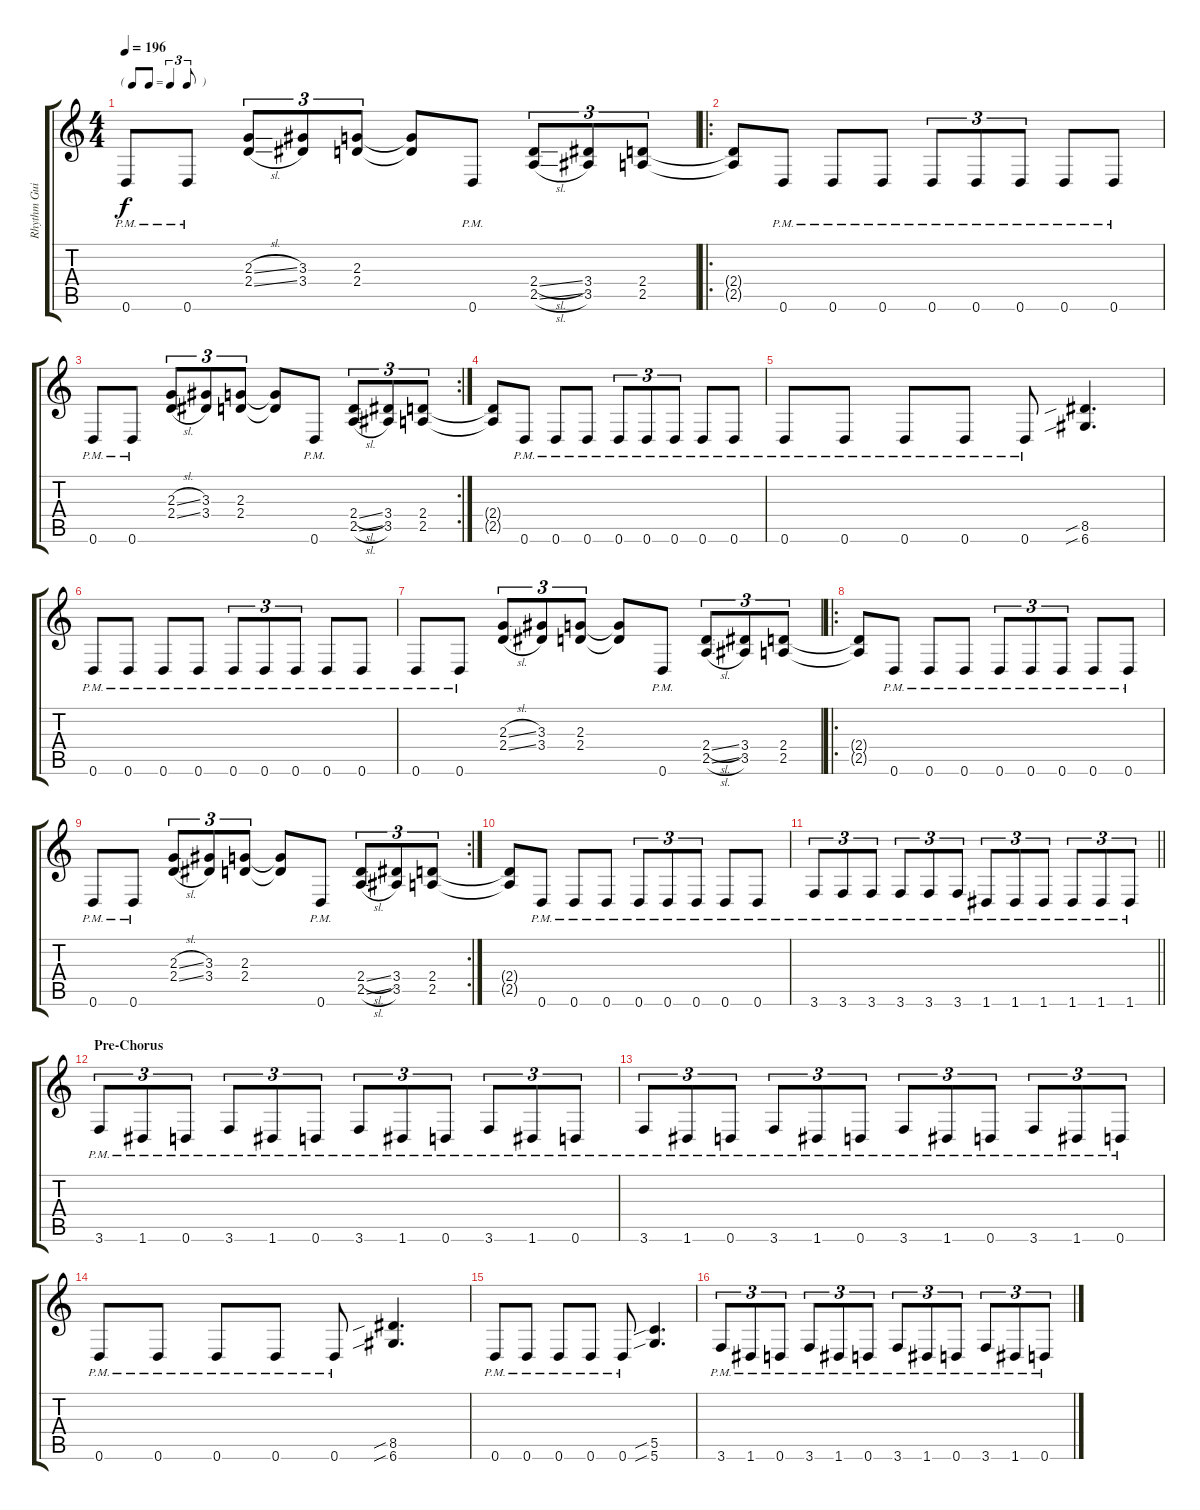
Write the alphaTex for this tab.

\track ("Rhythm Guitar 2" "Rhythm Gui") {instrument distortionguitar}
\staff {score tabs}
\tuning (D4 A3 F3 C3 G2 D2) {hide}
\ts (4 4)
\tf triplet8th
\tempo 196
\clef g2
\ks c
0.6{pm}.8{dy f} 0.6{pm}.8 (2.3{sl} 2.4{sl}).8{tu (3 2)} (3.3 3.4).8{tu (3 2)} (2.3 2.4).8{tu (3 2)} (2.3{t} 2.4{t}).8 0.6{pm}.8 (2.4{sl} 2.5{sl}).8{tu (3 2)} (3.4 3.5).8{tu (3 2)} (2.4 2.5).8{tu (3 2)} |
\ro
(2.4{t} 2.5{t}).8 0.6{pm}.8 0.6{pm}.8 0.6{pm}.8 0.6{pm}.8{tu (3 2)} 0.6{pm}.8{tu (3 2)} 0.6{pm}.8{tu (3 2)} 0.6{pm}.8 0.6{pm}.8 |
\rc 2
0.6{pm}.8 0.6{pm}.8 (2.3{sl} 2.4{sl}).8{tu (3 2)} (3.3 3.4).8{tu (3 2)} (2.3 2.4).8{tu (3 2)} (2.3{t} 2.4{t}).8 0.6{pm}.8 (2.4{sl} 2.5{sl}).8{tu (3 2)} (3.4 3.5).8{tu (3 2)} (2.4 2.5).8{tu (3 2)} |
(2.4{t} 2.5{t}).8 0.6{pm}.8 0.6{pm}.8 0.6{pm}.8 0.6{pm}.8{tu (3 2)} 0.6{pm}.8{tu (3 2)} 0.6{pm}.8{tu (3 2)} 0.6{pm}.8 0.6{pm}.8 |
0.6{pm}.8 0.6{pm}.8 0.6{pm}.8 0.6{pm}.8 0.6{pm}.8 (8.5{sib} 6.6{sib}).4{d} |
0.6{pm}.8 0.6{pm}.8 0.6{pm}.8 0.6{pm}.8 0.6{pm}.8{tu (3 2)} 0.6{pm}.8{tu (3 2)} 0.6{pm}.8{tu (3 2)} 0.6{pm}.8 0.6{pm}.8 |
0.6{pm}.8 0.6{pm}.8 (2.3{sl} 2.4{sl}).8{tu (3 2)} (3.3 3.4).8{tu (3 2)} (2.3 2.4).8{tu (3 2)} (2.3{t} 2.4{t}).8 0.6{pm}.8 (2.4{sl} 2.5{sl}).8{tu (3 2)} (3.4 3.5).8{tu (3 2)} (2.4 2.5).8{tu (3 2)} |
\ro
(2.4{t} 2.5{t}).8 0.6{pm}.8 0.6{pm}.8 0.6{pm}.8 0.6{pm}.8{tu (3 2)} 0.6{pm}.8{tu (3 2)} 0.6{pm}.8{tu (3 2)} 0.6{pm}.8 0.6{pm}.8 |
\rc 2
0.6{pm}.8 0.6{pm}.8 (2.3{sl} 2.4{sl}).8{tu (3 2)} (3.3 3.4).8{tu (3 2)} (2.3 2.4).8{tu (3 2)} (2.3{t} 2.4{t}).8 0.6{pm}.8 (2.4{sl} 2.5{sl}).8{tu (3 2)} (3.4 3.5).8{tu (3 2)} (2.4 2.5).8{tu (3 2)} |
(2.4{t} 2.5{t}).8 0.6{pm}.8 0.6{pm}.8 0.6{pm}.8 0.6{pm}.8{tu (3 2)} 0.6{pm}.8{tu (3 2)} 0.6{pm}.8{tu (3 2)} 0.6{pm}.8 0.6{pm}.8 |
\barLineRight lightlight
3.6{pm}.8{tu (3 2)} 3.6{pm}.8{tu (3 2)} 3.6{pm}.8{tu (3 2)} 3.6{pm}.8{tu (3 2)} 3.6{pm}.8{tu (3 2)} 3.6{pm}.8{tu (3 2)} 1.6{pm}.8{tu (3 2)} 1.6{pm}.8{tu (3 2)} 1.6{pm}.8{tu (3 2)} 1.6{pm}.8{tu (3 2)} 1.6{pm}.8{tu (3 2)} 1.6{pm}.8{tu (3 2)} |
\section ("" "Pre-Chorus")
3.6{pm}.8{tu (3 2)} 1.6{pm}.8{tu (3 2)} 0.6{pm}.8{tu (3 2)} 3.6{pm}.8{tu (3 2)} 1.6{pm}.8{tu (3 2)} 0.6{pm}.8{tu (3 2)} 3.6{pm}.8{tu (3 2)} 1.6{pm}.8{tu (3 2)} 0.6{pm}.8{tu (3 2)} 3.6{pm}.8{tu (3 2)} 1.6{pm}.8{tu (3 2)} 0.6{pm}.8{tu (3 2)} |
3.6{pm}.8{tu (3 2)} 1.6{pm}.8{tu (3 2)} 0.6{pm}.8{tu (3 2)} 3.6{pm}.8{tu (3 2)} 1.6{pm}.8{tu (3 2)} 0.6{pm}.8{tu (3 2)} 3.6{pm}.8{tu (3 2)} 1.6{pm}.8{tu (3 2)} 0.6{pm}.8{tu (3 2)} 3.6{pm}.8{tu (3 2)} 1.6{pm}.8{tu (3 2)} 0.6{pm}.8{tu (3 2)} |
0.6{pm}.8 0.6{pm}.8 0.6{pm}.8 0.6{pm}.8 0.6{pm}.8 (8.5{sib} 6.6{sib}).4{d} |
0.6{pm}.8 0.6{pm}.8 0.6{pm}.8 0.6{pm}.8 0.6{pm}.8 (5.5{sib} 5.6{sib}).4{d} |
3.6{pm}.8{tu (3 2)} 1.6{pm}.8{tu (3 2)} 0.6{pm}.8{tu (3 2)} 3.6{pm}.8{tu (3 2)} 1.6{pm}.8{tu (3 2)} 0.6{pm}.8{tu (3 2)} 3.6{pm}.8{tu (3 2)} 1.6{pm}.8{tu (3 2)} 0.6{pm}.8{tu (3 2)} 3.6{pm}.8{tu (3 2)} 1.6{pm}.8{tu (3 2)} 0.6{pm}.8{tu (3 2)}
